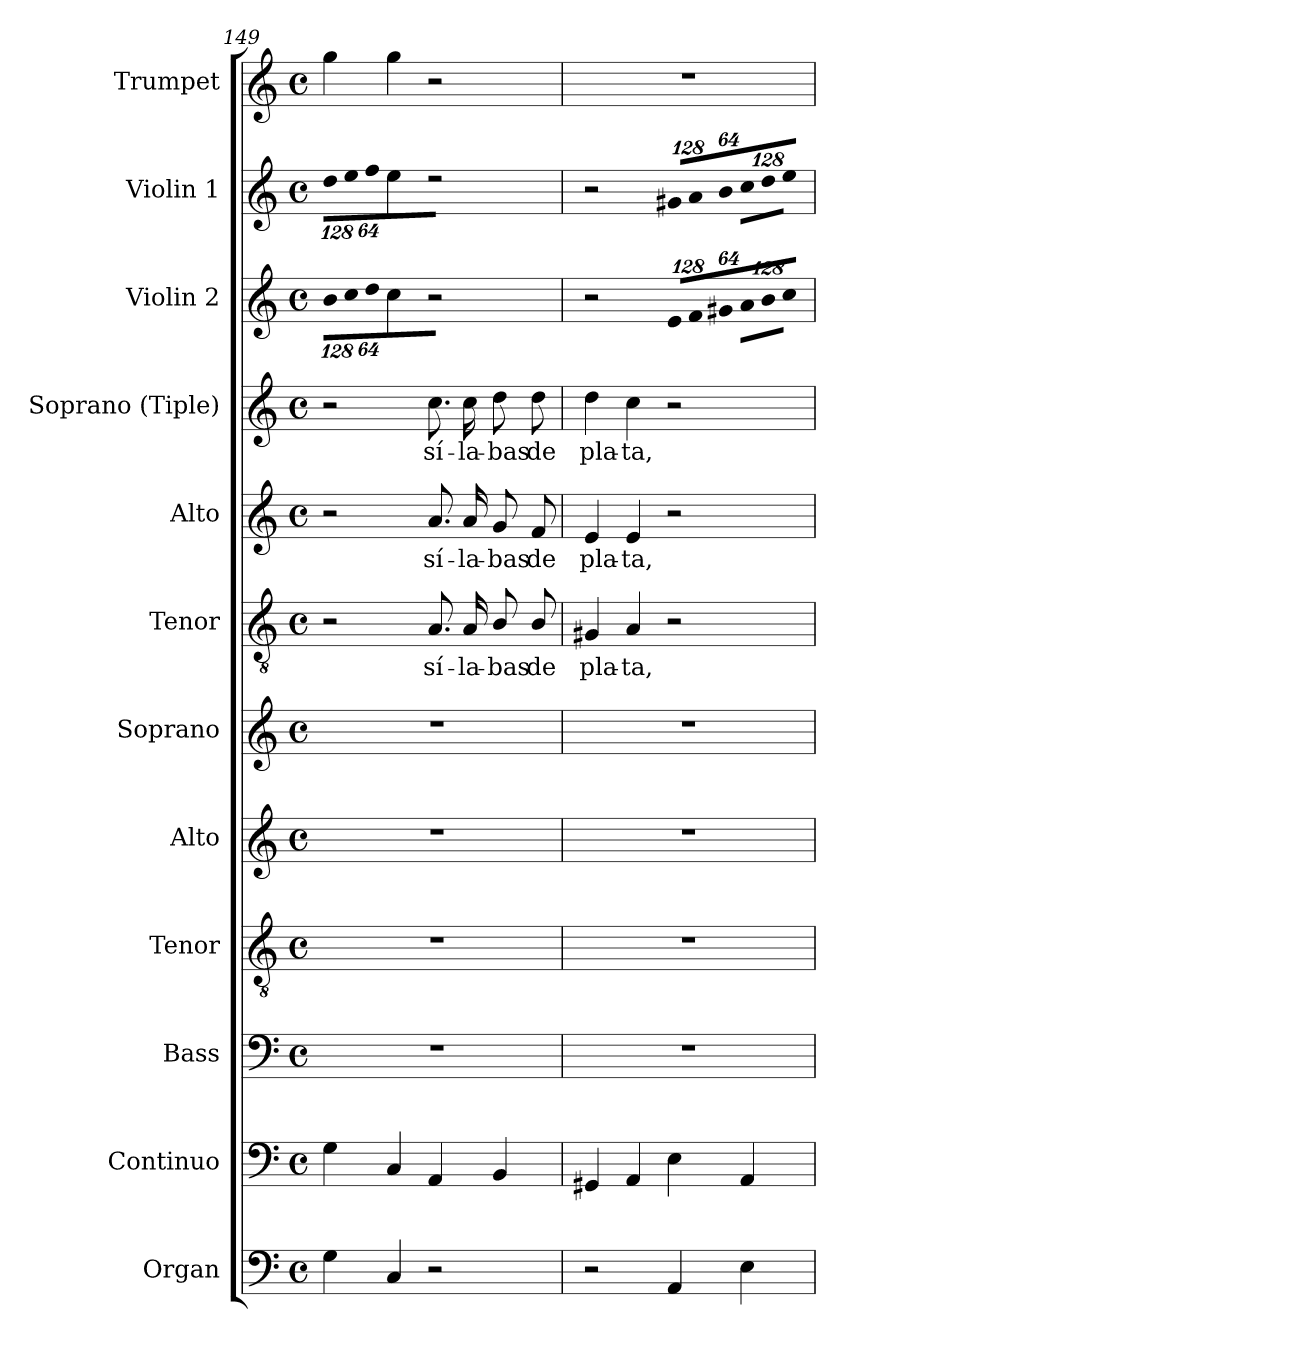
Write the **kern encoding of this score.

**kern	**kern	**kern	**kern	**kern	**kern	**kern	**text	**kern	**text	**kern	**text	**kern	**kern	**kern
*part12	*part11	*part10	*part9	*part8	*part7	*part6	*part6	*part5	*part5	*part4	*part4	*part3	*part2	*part1
*staff12	*staff11	*staff10	*staff9	*staff8	*staff7	*staff6	*staff6	*staff5	*staff5	*staff4	*staff4	*staff3	*staff2	*staff1
*I"Organ	*I"Continuo	*I"Bass	*I"Tenor	*I"Alto	*I"Soprano	*I"Tenor	*	*I"Alto	*	*I"Soprano (Tiple)	*	*I"Violin 2	*I"Violin 1	*I"Trumpet
*I'Org.	*I'Cont.	*I'B.	*I'T.	*I'A.	*I'S.	*I'T.	*	*I'A.	*	*I'S.	*	*I'Vln. 2	*I'Vln. 1	*I'Tpt.
*clefF4	*clefF4	*clefF4	*clefGv2	*clefG2	*clefG2	*clefGv2	*	*clefG2	*	*clefG2	*	*clefG2	*clefG2	*clefG2
*	*	*	*ITrd7c12	*	*	*ITrd7c12	*	*	*	*	*	*	*	*
*k[]	*k[]	*k[]	*k[]	*k[]	*k[]	*k[]	*	*k[]	*	*k[]	*	*k[]	*k[]	*k[]
*C:	*C:	*C:	*C:	*C:	*C:	*C:	*	*C:	*	*C:	*	*C:	*C:	*C:
*M4/4	*M4/4	*M4/4	*M4/4	*M4/4	*M4/4	*M4/4	*	*M4/4	*	*M4/4	*	*M4/4	*M4/4	*M4/4
*met(c)	*met(c)	*met(c)	*met(c)	*met(c)	*met(c)	*met(c)	*	*met(c)	*	*met(c)	*	*met(c)	*met(c)	*met(c)
*	*	*	*	*	*	*	*	*	*	*	*	*Xbrackettup	*	*
=149	=149	=149	=149	=149	=149	=149	=149	=149	=149	=149	=149	=149	=149	=149
!	!	!	!	!	!	!	!	!	!	!	!	!LO:N:vis=8	!	!
*	*	*	*	*	*	*	*	*	*	*	*	*	*Xbrackettup	*
!	!	!	!	!	!	!	!	!	!	!	!	!	!LO:N:vis=8	!
4Gi\	4Gi\	1r	1r	1r	1r	2r	.	2r	.	2r	.	1024%85bi\L	1024%85ddi\L	4ggi\
!	!	!	!	!	!	!	!	!	!	!	!	!LO:N:vis=8	!LO:N:vis=8	!
.	.	.	.	.	.	.	.	.	.	.	.	1024%85cci\	1024%85eei\	.
!	!	!	!	!	!	!	!	!	!	!	!	!LO:N:vis=8	!LO:N:vis=8	!
.	.	.	.	.	.	.	.	.	.	.	.	512%43ddi\J	512%43ffi\J	.
4Ci/	4Ci/	.	.	.	.	.	.	.	.	.	.	4cci\	4eei\	4ggi\
!	!	!	!	!	!	!	!LO:LY:b:color=#000000	!	!	!	!	!	!	!
!	!	!	!	!	!	!	!	!	!LO:LY:b:color=#000000	!	!	!	!	!
!	!	!	!	!	!	!	!	!	!	!	!LO:LY:b:color=#000000	!	!	!
2r	4AAi/	.	.	.	.	8.AAi/	sí-	8.ai/	sí-	8.cci\	sí-	2r	2r	2r
!	!	!	!	!	!	!	!LO:LY:b:color=#000000	!	!	!	!	!	!	!
!	!	!	!	!	!	!	!	!	!LO:LY:b:color=#000000	!	!	!	!	!
!	!	!	!	!	!	!	!	!	!	!	!LO:LY:b:color=#000000	!	!	!
.	.	.	.	.	.	16AAi/	-la-	16ai/	-la-	16cci\	-la-	.	.	.
!	!	!	!	!	!	!	!LO:LY:b:color=#000000	!	!	!	!	!	!	!
!	!	!	!	!	!	!	!	!	!LO:LY:b:color=#000000	!	!	!	!	!
!	!	!	!	!	!	!	!	!	!	!	!LO:LY:b:color=#000000	!	!	!
.	4BBi/	.	.	.	.	8BBi/	-bas	8gi/	-bas	8ddi\	-bas	.	.	.
!	!	!	!	!	!	!	!LO:LY:b:color=#000000	!	!	!	!	!	!	!
!	!	!	!	!	!	!	!	!	!LO:LY:b:color=#000000	!	!	!	!	!
!	!	!	!	!	!	!	!	!	!	!	!LO:LY:b:color=#000000	!	!	!
.	.	.	.	.	.	8BBi/	de	8fi/	de	8ddi\	de	.	.	.
!!LO:LB:g=z
=150	=150	=150	=150	=150	=150	=150	=150	=150	=150	=150	=150	=150	=150	=150
!	!	!	!	!	!	!	!LO:LY:b:color=#000000	!	!	!	!	!	!	!
!	!	!	!	!	!	!	!	!	!LO:LY:b:color=#000000	!	!	!	!	!
!	!	!	!	!	!	!	!	!	!	!	!LO:LY:b:color=#000000	!	!	!
2r	4GG#Xi/	1r	1r	1r	1r	4GG#Xi/	pla-	4ei/	pla-	4ddi\	pla-	2r	2r	1r
!	!	!	!	!	!	!	!LO:LY:b:color=#000000	!	!	!	!	!	!	!
!	!	!	!	!	!	!	!	!	!LO:LY:b:color=#000000	!	!	!	!	!
!	!	!	!	!	!	!	!	!	!	!	!LO:LY:b:color=#000000	!	!	!
.	4AAi/	.	.	.	.	4AAi/	-ta,	4ei/	-ta,	4cci\	-ta,	.	.	.
!	!	!	!	!	!	!	!	!	!	!	!	!LO:N:vis=8	!LO:N:vis=8	!
4AAi/	4Ei\	.	.	.	.	2r	.	2r	.	2r	.	1024%85ei/L	1024%85g#Xi/L	.
!	!	!	!	!	!	!	!	!	!	!	!	!LO:N:vis=8	!LO:N:vis=8	!
.	.	.	.	.	.	.	.	.	.	.	.	1024%85fi/	1024%85ai/	.
!	!	!	!	!	!	!	!	!	!	!	!	!LO:N:vis=8	!LO:N:vis=8	!
.	.	.	.	.	.	.	.	.	.	.	.	512%43g#Xi/J	512%43bi/J	.
!	!	!	!	!	!	!	!	!	!	!	!	!LO:N:vis=8	!LO:N:vis=8	!
4Ei\	4AAi/	.	.	.	.	.	.	.	.	.	.	1024%85ai\L	1024%85cci\L	.
!	!	!	!	!	!	!	!	!	!	!	!	!LO:N:vis=8	!LO:N:vis=8	!
.	.	.	.	.	.	.	.	.	.	.	.	1024%85bi\	1024%85ddi\	.
!	!	!	!	!	!	!	!	!	!	!	!	!LO:N:vis=8	!LO:N:vis=8	!
.	.	.	.	.	.	.	.	.	.	.	.	512%43cci\J	512%43eei\J	.
=	=	=	=	=	=	=	=	=	=	=	=	=	=	=
*-	*-	*-	*-	*-	*-	*-	*-	*-	*-	*-	*-	*-	*-	*-
